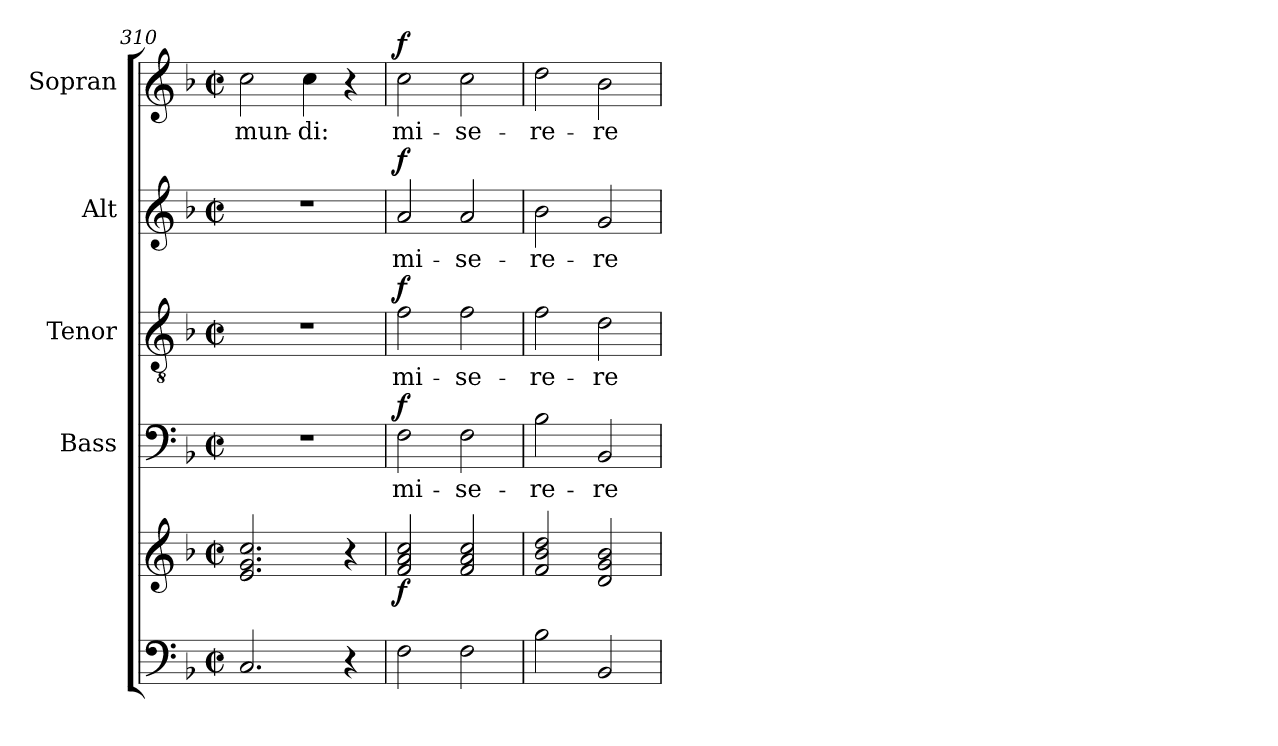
**kern	**kern	**dynam	**kern	**text	**dynam	**kern	**text	**dynam	**kern	**text	**dynam	**kern	**text	**dynam
*part5	*part5	*part5	*part4	*part4	*part4	*part3	*part3	*part3	*part2	*part2	*part2	*part1	*part1	*part1
*staff6	*staff5	*staff5/6	*staff4	*staff4	*staff4	*staff3	*staff3	*staff3	*staff2	*staff2	*staff2	*staff1	*staff1	*staff1
*	*	*	*I"Bass	*	*	*I"Tenor	*	*	*I"Alt	*	*	*I"Sopran	*	*
*	*	*	*I'B.	*	*	*I'T.	*	*	*I'A.	*	*	*I'S.	*	*
*clefF4	*clefG2	*	*clefF4	*	*	*clefGv2	*	*	*clefG2	*	*	*clefG2	*	*
*k[b-]	*k[b-]	*	*k[b-]	*	*	*k[b-]	*	*	*k[b-]	*	*	*k[b-]	*	*
*F:	*F:	*	*F:	*	*	*F:	*	*	*F:	*	*	*F:	*	*
*M2/2	*M2/2	*	*M2/2	*	*	*M2/2	*	*	*M2/2	*	*	*M2/2	*	*
*met(c|)	*met(c|)	*	*met(c|)	*	*	*met(c|)	*	*	*met(c|)	*	*	*met(c|)	*	*
=310	=310	=310	=310	=310	=310	=310	=310	=310	=310	=310	=310	=310	=310	=310
!	!	!	!	!	!	!	!	!	!	!	!	!	!LO:LY:b	!
2.C/	2.e/ 2.g/ 2.cc/	.	1r	.	.	1r	.	.	1r	.	.	2cc\	mun-	.
!	!	!	!	!	!	!	!	!	!	!	!	!	!LO:LY:b	!
.	.	.	.	.	.	.	.	.	.	.	.	4cc\	-di:	.
4r	4r	.	.	.	.	.	.	.	.	.	.	4r	.	.
=311	=311	=311	=311	=311	=311	=311	=311	=311	=311	=311	=311	=311	=311	=311
!	!	!LO:DY:b	!	!LO:LY:b	!LO:DY:a	!	!LO:LY:b	!LO:DY:a	!	!LO:LY:b	!LO:DY:a	!	!LO:LY:b	!LO:DY:a
2F\	2f/ 2a/ 2cc/	f	2F\	mi-	f	2f\	mi-	f	2a/	mi-	f	2cc\	mi-	f
!	!	!	!	!LO:LY:b	!	!	!LO:LY:b	!	!	!LO:LY:b	!	!	!LO:LY:b	!
2F\	2f/ 2a/ 2cc/	.	2F\	-se-	.	2f\	-se-	.	2a/	-se-	.	2cc\	-se-	.
=312	=312	=312	=312	=312	=312	=312	=312	=312	=312	=312	=312	=312	=312	=312
!	!	!	!	!LO:LY:b	!	!	!LO:LY:b	!	!	!LO:LY:b	!	!	!LO:LY:b	!
2B-\	2f/ 2b-/ 2dd/	.	2B-\	-re-	.	2f\	-re-	.	2b-\	-re-	.	2dd\	-re-	.
!	!	!	!	!LO:LY:b	!	!	!LO:LY:b	!	!	!LO:LY:b	!	!	!LO:LY:b	!
2BB-/	2d/ 2g/ 2b-/	.	2BB-/	-re	.	2d\	-re	.	2g/	-re	.	2b-\	-re	.
=	=	=	=	=	=	=	=	=	=	=	=	=	=	=
*-	*-	*-	*-	*-	*-	*-	*-	*-	*-	*-	*-	*-	*-	*-
